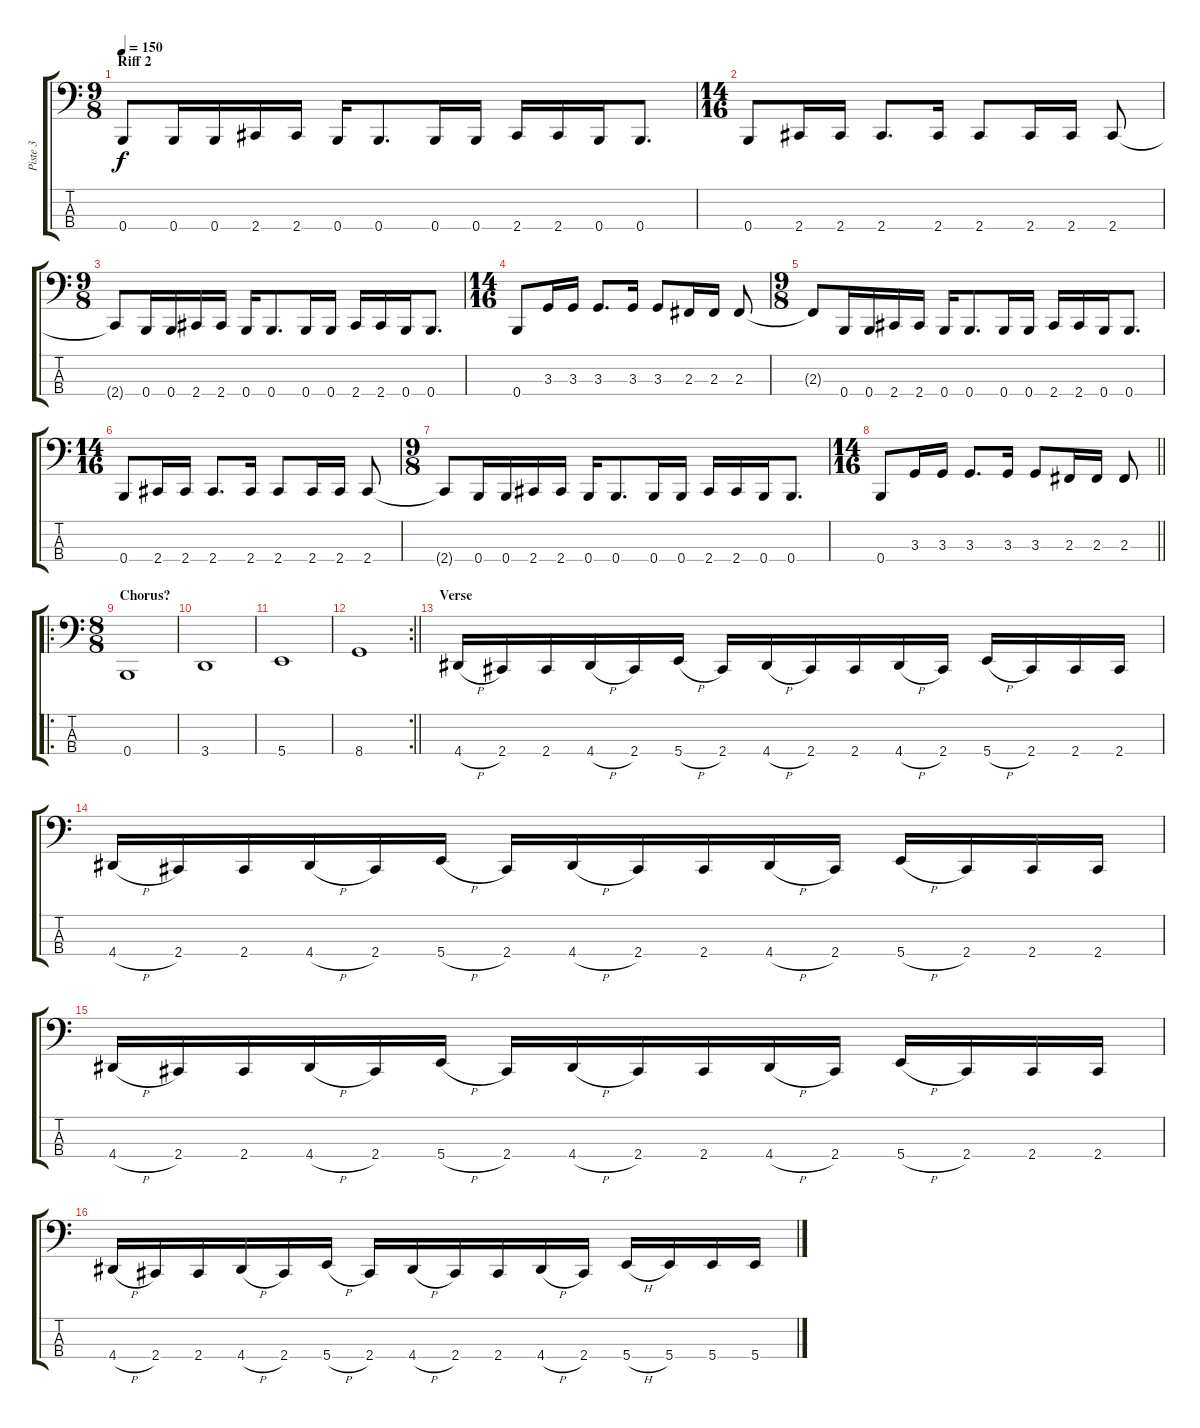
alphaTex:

\track ("Piste 3" "Piste 3") {instrument electricbasspick}
\staff {score tabs}
\tuning (D2 A1 E1 B0) {hide}
\ts (9 8)
\section ("" "Riff 2")
\tempo 150
\clef f4
\ks c
0.4.8{dy f} 0.4.16 0.4.16 2.4.16 2.4.16 0.4.16 0.4.8{d} 0.4.16 0.4.16 2.4.16 2.4.16 0.4.16 0.4.8{d} |
\ts (14 16)
0.4.8 2.4.16 2.4.16 2.4.8{d} 2.4.16 2.4.8 2.4.16 2.4.16 2.4.8 |
\ts (9 8)
2.4{t}.8 0.4.16 0.4.16 2.4.16 2.4.16 0.4.16 0.4.8{d} 0.4.16 0.4.16 2.4.16 2.4.16 0.4.16 0.4.8{d} |
\ts (14 16)
0.4.8 3.3.16 3.3.16 3.3.8{d} 3.3.16 3.3.8 2.3.16 2.3.16 2.3.8 |
\ts (9 8)
2.3{t}.8 0.4.16 0.4.16 2.4.16 2.4.16 0.4.16 0.4.8{d} 0.4.16 0.4.16 2.4.16 2.4.16 0.4.16 0.4.8{d} |
\ts (14 16)
0.4.8 2.4.16 2.4.16 2.4.8{d} 2.4.16 2.4.8 2.4.16 2.4.16 2.4.8 |
\ts (9 8)
2.4{t}.8 0.4.16 0.4.16 2.4.16 2.4.16 0.4.16 0.4.8{d} 0.4.16 0.4.16 2.4.16 2.4.16 0.4.16 0.4.8{d} |
\ts (14 16)
\barLineRight lightlight
0.4.8 3.3.16 3.3.16 3.3.8{d} 3.3.16 3.3.8 2.3.16 2.3.16 2.3.8 |
\ro
\ts (8 8)
\section ("" "Chorus?")
0.4.1 |
3.4.1 |
5.4.1 |
\rc 2
\barLineRight lightlight
8.4.1 |
\section ("" "Verse")
4.4{h}.16 2.4.16 2.4.16 4.4{h}.16 2.4.16 5.4{h}.16 2.4.16 4.4{h}.16 2.4.16 2.4.16 4.4{h}.16 2.4.16 5.4{h}.16 2.4.16 2.4.16 2.4.16 |
4.4{h}.16 2.4.16 2.4.16 4.4{h}.16 2.4.16 5.4{h}.16 2.4.16 4.4{h}.16 2.4.16 2.4.16 4.4{h}.16 2.4.16 5.4{h}.16 2.4.16 2.4.16 2.4.16 |
4.4{h}.16 2.4.16 2.4.16 4.4{h}.16 2.4.16 5.4{h}.16 2.4.16 4.4{h}.16 2.4.16 2.4.16 4.4{h}.16 2.4.16 5.4{h}.16 2.4.16 2.4.16 2.4.16 |
4.4{h}.16 2.4.16 2.4.16 4.4{h}.16 2.4.16 5.4{h}.16 2.4.16 4.4{h}.16 2.4.16 2.4.16 4.4{h}.16 2.4.16 5.4{h}.16 5.4.16 5.4.16 5.4.16
